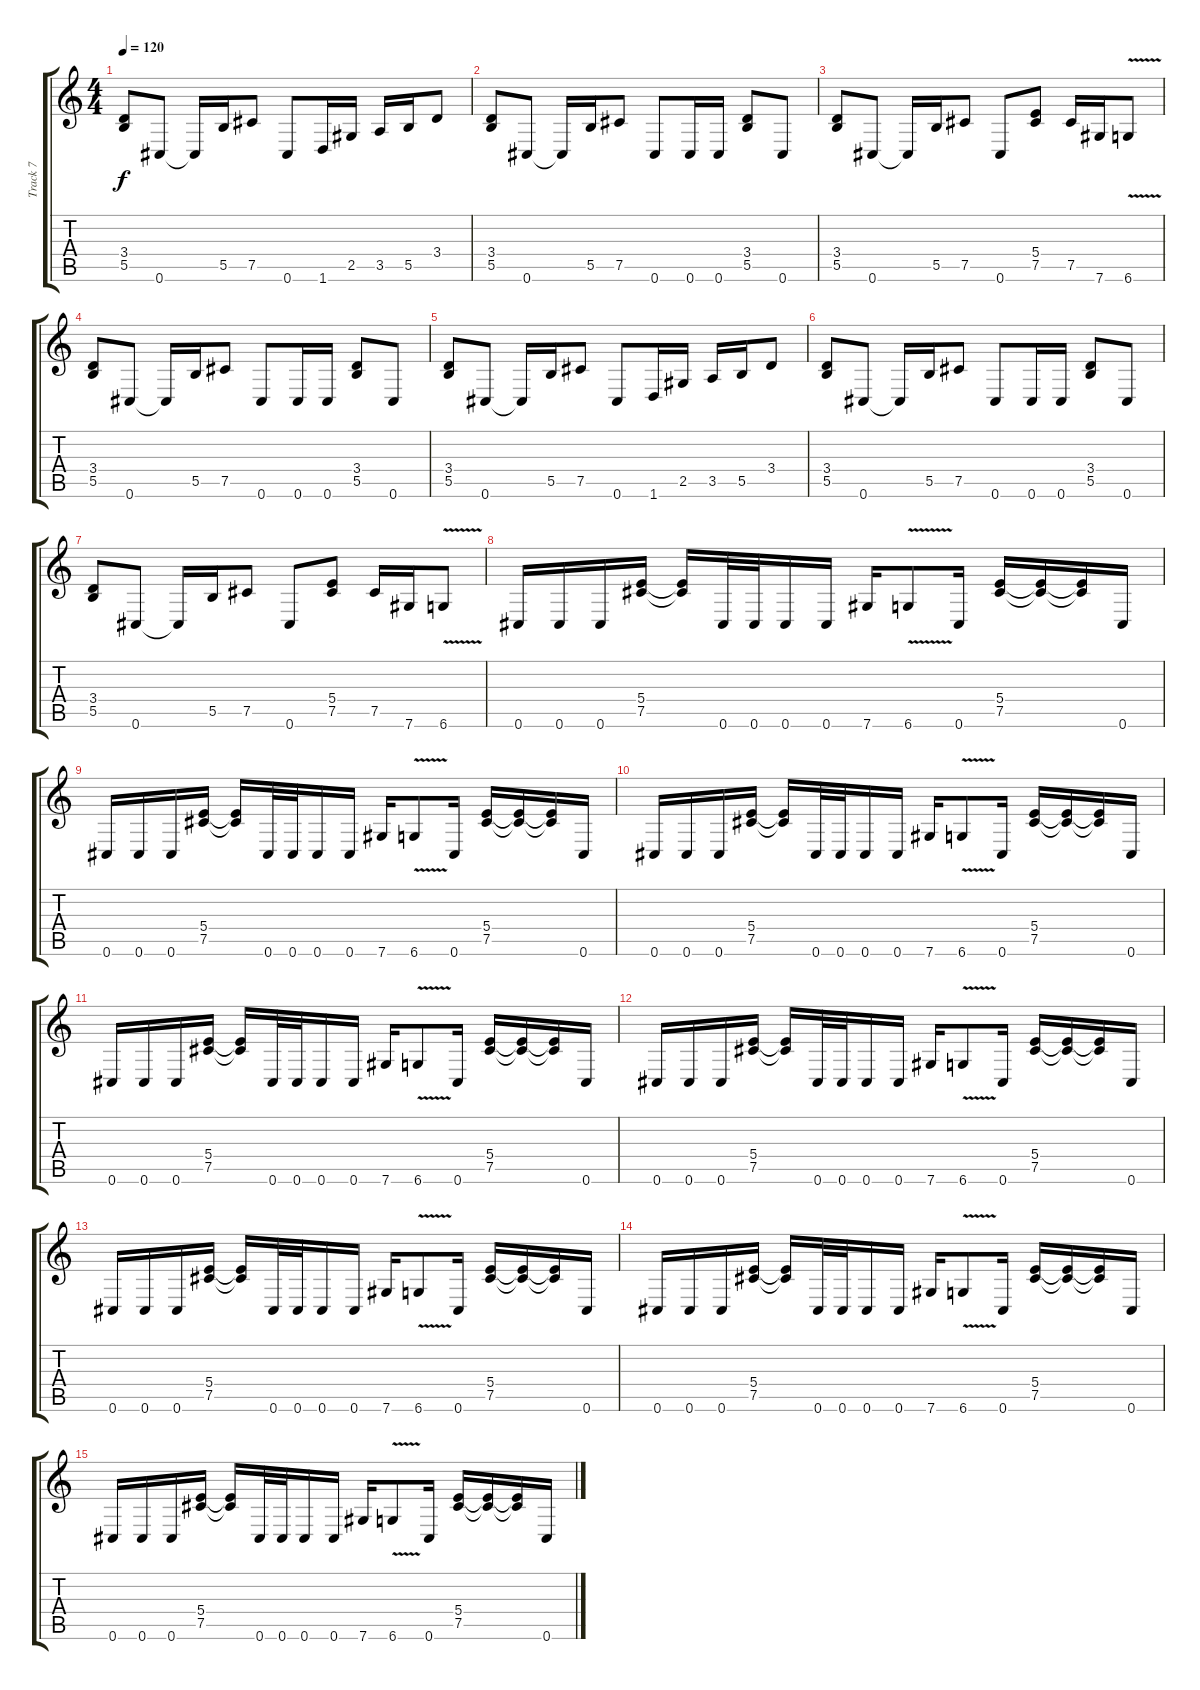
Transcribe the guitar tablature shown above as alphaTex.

\track ("Track 7" "Track 7") {instrument distortionguitar}
\staff {score tabs}
\tuning (Db4 Ab3 E3 B2 Gb2 Db2) {hide}
\ts (4 4)
\tempo 120
\clef g2
\ks c
(3.4 5.5).8{dy f} 0.6.8 0.6{t}.16 5.5.16 7.5.8 0.6.8 1.6.16 2.5.16 3.5.16 5.5.16 3.4.8 |
(3.4 5.5).8 0.6.8 0.6{t}.16 5.5.16 7.5.8 0.6.8 0.6.16 0.6.16 (3.4 5.5).8 0.6.8 |
(3.4 5.5).8 0.6.8 0.6{t}.16 5.5.16 7.5.8 0.6.8 (5.4 7.5).8 7.5.16 7.6.16 6.6{v}.8 |
(3.4 5.5).8 0.6.8 0.6{t}.16 5.5.16 7.5.8 0.6.8 0.6.16 0.6.16 (3.4 5.5).8 0.6.8 |
(3.4 5.5).8 0.6.8 0.6{t}.16 5.5.16 7.5.8 0.6.8 1.6.16 2.5.16 3.5.16 5.5.16 3.4.8 |
(3.4 5.5).8 0.6.8 0.6{t}.16 5.5.16 7.5.8 0.6.8 0.6.16 0.6.16 (3.4 5.5).8 0.6.8 |
(3.4 5.5).8 0.6.8 0.6{t}.16 5.5.16 7.5.8 0.6.8 (5.4 7.5).8 7.5.16 7.6.16 6.6{v}.8 |
0.6.16 0.6.16 0.6.16 (5.4 7.5).16 (5.4{t} 7.5{t}).16 0.6.32 0.6.32 0.6.16 0.6.16 7.6.16 6.6{v}.8 0.6.16 (5.4 7.5).16 (5.4{t} 7.5{t}).16 (5.4{t} 7.5{t}).16 0.6.16 |
0.6.16 0.6.16 0.6.16 (5.4 7.5).16 (5.4{t} 7.5{t}).16 0.6.32 0.6.32 0.6.16 0.6.16 7.6.16 6.6{v}.8 0.6.16 (5.4 7.5).16 (5.4{t} 7.5{t}).16 (5.4{t} 7.5{t}).16 0.6.16 |
0.6.16 0.6.16 0.6.16 (5.4 7.5).16 (5.4{t} 7.5{t}).16 0.6.32 0.6.32 0.6.16 0.6.16 7.6.16 6.6{v}.8 0.6.16 (5.4 7.5).16 (5.4{t} 7.5{t}).16 (5.4{t} 7.5{t}).16 0.6.16 |
0.6.16 0.6.16 0.6.16 (5.4 7.5).16 (5.4{t} 7.5{t}).16 0.6.32 0.6.32 0.6.16 0.6.16 7.6.16 6.6{v}.8 0.6.16 (5.4 7.5).16 (5.4{t} 7.5{t}).16 (5.4{t} 7.5{t}).16 0.6.16 |
0.6.16 0.6.16 0.6.16 (5.4 7.5).16 (5.4{t} 7.5{t}).16 0.6.32 0.6.32 0.6.16 0.6.16 7.6.16 6.6{v}.8 0.6.16 (5.4 7.5).16 (5.4{t} 7.5{t}).16 (5.4{t} 7.5{t}).16 0.6.16 |
0.6.16 0.6.16 0.6.16 (5.4 7.5).16 (5.4{t} 7.5{t}).16 0.6.32 0.6.32 0.6.16 0.6.16 7.6.16 6.6{v}.8 0.6.16 (5.4 7.5).16 (5.4{t} 7.5{t}).16 (5.4{t} 7.5{t}).16 0.6.16 |
0.6.16 0.6.16 0.6.16 (5.4 7.5).16 (5.4{t} 7.5{t}).16 0.6.32 0.6.32 0.6.16 0.6.16 7.6.16 6.6{v}.8 0.6.16 (5.4 7.5).16 (5.4{t} 7.5{t}).16 (5.4{t} 7.5{t}).16 0.6.16 |
0.6.16 0.6.16 0.6.16 (5.4 7.5).16 (5.4{t} 7.5{t}).16 0.6.32 0.6.32 0.6.16 0.6.16 7.6.16 6.6{v}.8 0.6.16 (5.4 7.5).16 (5.4{t} 7.5{t}).16 (5.4{t} 7.5{t}).16 0.6.16
